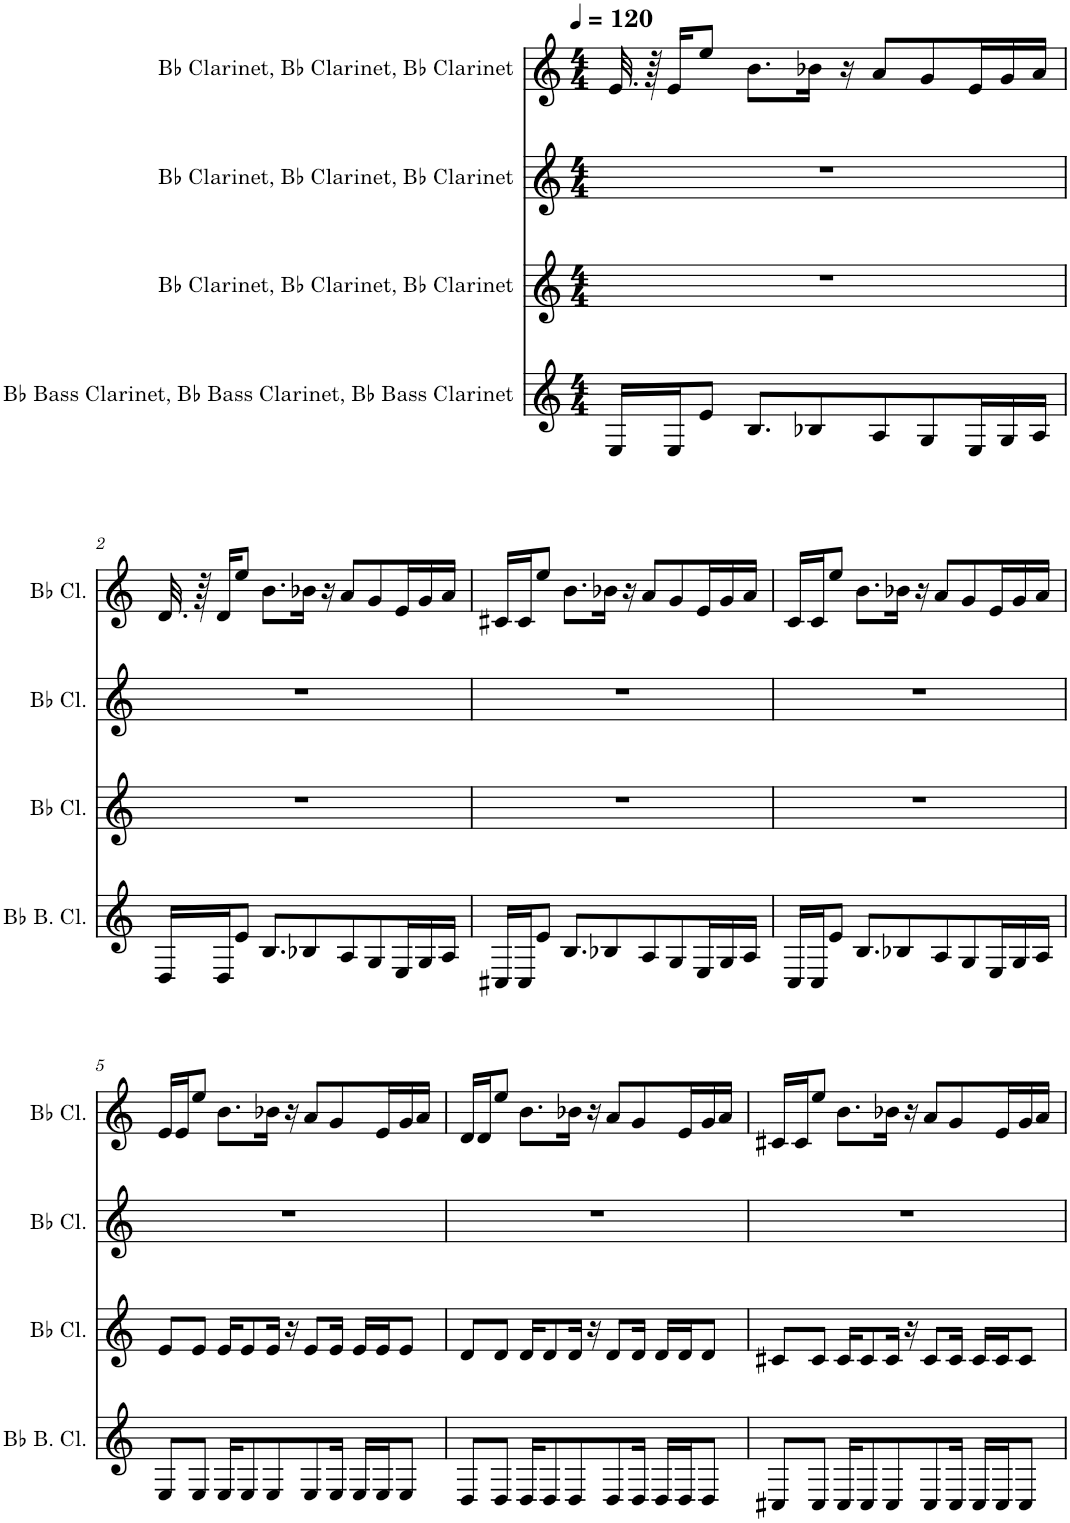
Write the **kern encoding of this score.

**kern	**kern	**kern	**kern
*part4	*part3	*part2	*part1
*staff4	*staff3	*staff2	*staff1
*I"Bb Bass Clarinet, Bb Bass Clarinet, Bb Bass Clarinet	*I"Bb Clarinet, Bb Clarinet, Bb Clarinet	*I"Bb Clarinet, Bb Clarinet, Bb Clarinet	*I"Bb Clarinet, Bb Clarinet, Bb Clarinet
*I'Bb B. Cl.	*I'Bb Cl.	*I'Bb Cl.	*I'Bb Cl.
*clefG2	*clefG2	*clefG2	*clefG2
*Trd8c14	*Trd1c2	*Trd1c2	*Trd1c2
*k[]	*k[]	*k[]	*k[]
*M4/4	*M4/4	*M4/4	*M4/4
*MM120	*MM120	*MM120	*MM120
=1	=1	=1	=1
16E/LL	1r	1r	32.e/
.	.	.	64r
16E/J	.	.	16e/KL
8e/J	.	.	8ee/J
8.B/L	.	.	8.b\L
8B-X/	.	.	16b-X\Jk
.	.	.	16r
8A/	.	.	8a/L
8G/	.	.	8g/
16E/L	.	.	16e/L
16G/	.	.	16g/
16A/JJ	.	.	16a/JJ
!!LO:LB:g=z
=2	=2	=2	=2
16D/LL	1r	1r	32.d/
.	.	.	64r
16D/J	.	.	16d/KL
8e/J	.	.	8ee/J
8.B/L	.	.	8.b\L
8B-X/	.	.	16b-X\Jk
.	.	.	16r
8A/	.	.	8a/L
8G/	.	.	8g/
16E/L	.	.	16e/L
16G/	.	.	16g/
16A/JJ	.	.	16a/JJ
=3	=3	=3	=3
16C#X/LL	1r	1r	16c#X/LL
16C#/J	.	.	16c#/J
8e/J	.	.	8ee/J
8.B/L	.	.	8.b\L
8B-X/	.	.	16b-X\Jk
.	.	.	16r
8A/	.	.	8a/L
8G/	.	.	8g/
16E/L	.	.	16e/L
16G/	.	.	16g/
16A/JJ	.	.	16a/JJ
=4	=4	=4	=4
16C/LL	1r	1r	16c/LL
16C/J	.	.	16c/J
8e/J	.	.	8ee/J
8.B/L	.	.	8.b\L
8B-X/	.	.	16b-X\Jk
.	.	.	16r
8A/	.	.	8a/L
8G/	.	.	8g/
16E/L	.	.	16e/L
16G/	.	.	16g/
16A/JJ	.	.	16a/JJ
!!LO:LB:g=z
=5	=5	=5	=5
8E/L	8e/L	1r	16e/LL
.	.	.	16e/J
8E/J	8e/J	.	8ee/J
16E/KL	16e/KL	.	8.b\L
8E/	8e/	.	.
8E/	16e/Jk	.	16b-X\Jk
.	16r	.	16r
8E/	8e/L	.	8a/L
16E/Jk	16e/Jk	.	8g/
16E/LL	16e/LL	.	.
16E/J	16e/J	.	16e/L
8E/J	8e/J	.	16g/
.	.	.	16a/JJ
=6	=6	=6	=6
8D/L	8d/L	1r	16d/LL
.	.	.	16d/J
8D/J	8d/J	.	8ee/J
16D/KL	16d/KL	.	8.b\L
8D/	8d/	.	.
8D/	16d/Jk	.	16b-X\Jk
.	16r	.	16r
8D/	8d/L	.	8a/L
16D/Jk	16d/Jk	.	8g/
16D/LL	16d/LL	.	.
16D/J	16d/J	.	16e/L
8D/J	8d/J	.	16g/
.	.	.	16a/JJ
=7	=7	=7	=7
8C#X/L	8c#X/L	1r	16c#X/LL
.	.	.	16c#/J
8C#/J	8c#/J	.	8ee/J
16C#/KL	16c#/KL	.	8.b\L
8C#/	8c#/	.	.
8C#/	16c#/Jk	.	16b-X\Jk
.	16r	.	16r
8C#/	8c#/L	.	8a/L
16C#/Jk	16c#/Jk	.	8g/
16C#/LL	16c#/LL	.	.
16C#/J	16c#/J	.	16e/L
8C#/J	8c#/J	.	16g/
.	.	.	16a/JJ
=	=	=	=
*-	*-	*-	*-
